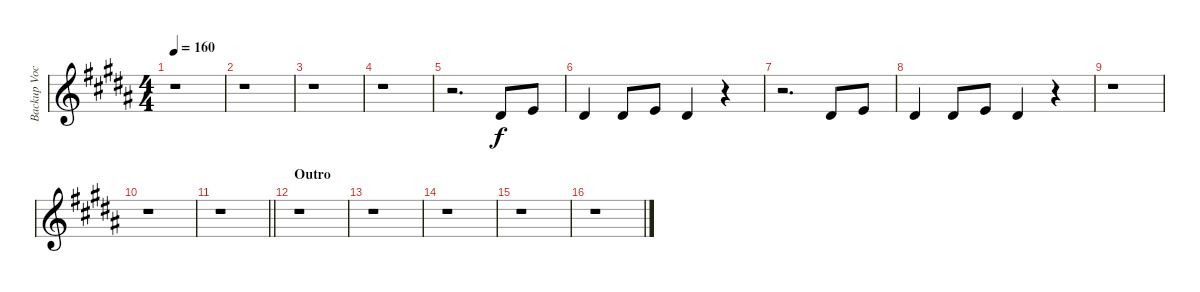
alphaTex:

\track ("Backup Vocals 2" "Backup Voc") {instrument tenorsax}
\staff {score}
\tuning (E4 B3 G3 D3 A2 E2) {hide}
\ts (4 4)
\tempo 160
\clef g2
\ks b
r.1{dy f} |
r.1 |
r.1 |
r.1 |
r.2{d} 4.2.8 0.1.8 |
4.2.4 4.2.8 0.1.8 4.2.4 r.4 |
r.2{d} 4.2.8 0.1.8 |
4.2.4 4.2.8 0.1.8 4.2.4 r.4 |
r.1 |
r.1 |
\barLineRight lightlight
r.1 |
\section ("" "Outro")
r.1 |
r.1 |
r.1 |
r.1 |
r.1
